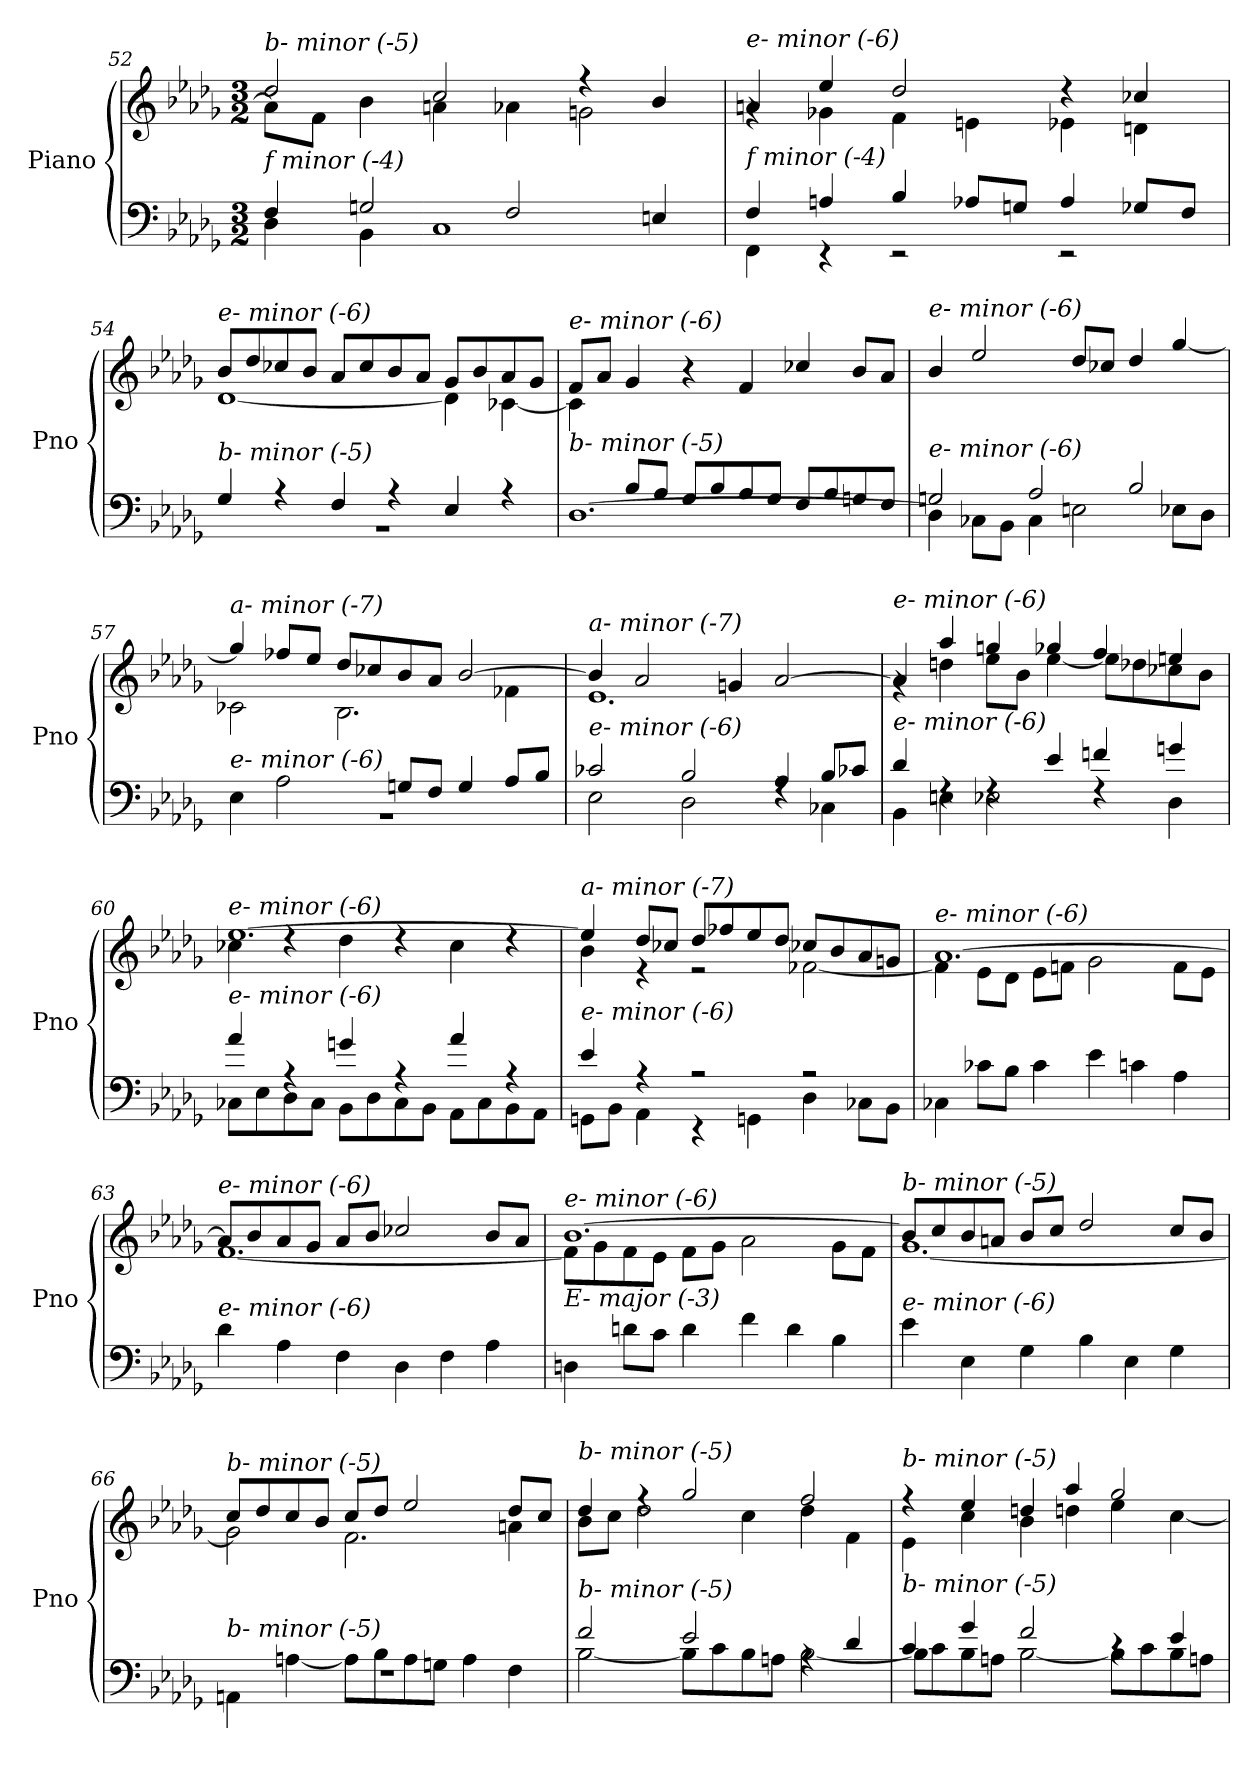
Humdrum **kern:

**kern	**kern
*part1	*part1
*staff2	*staff1
*I"Piano	*
*I'Pno	*
!!LO:LB:g=z
*clefF4	*clefG2
*k[b-e-a-d-g-]	*k[b-e-a-d-g-]
*M3/2	*M3/2
=52	=52
*^	*^
!	!	!LO:TX:i:t=b- minor (-5)	!
!LO:TX:i:t=f minor (-4)	!	!	!
4F/	4D-\	2dd-/	8a-\L]
.	.	.	8f\J
2Gn/	4BB-\	.	4b-\
.	1C	2cc/	4an\
2F/	.	.	4a-X\
.	.	4r	2gn\
4En/	.	4b-/	.
=53	=53	=53	=53
!	!	!LO:TX:i:t=e- minor (-6)	!
!LO:TX:i:t=f minor (-4)	!	!	!
4F/	4FF\	4an/	4rg
4An/	4r	4ee-/	4g-X\
4B-/	2r	2dd-/	4f\
8A-X/L	.	.	4eni\
8Gn/J	.	.	.
4A-/	2r	4r	4e-\
8G-X/L	.	4cc-X/	4dni\
8F/J	.	.	.
=54	=54	=54	=54
!	!	!LO:TX:i:t=e- minor (-6)	!
!LO:TX:i:t=b- minor (-5)	!	!	!
4G-/	1.r	8b-/L	[1d-
.	.	8dd-/	.
4r	.	8cc-X/	.
.	.	8b-/J	.
4F/	.	8a-/L	.
.	.	8cc-/	.
4r	.	8b-/	.
.	.	8a-/J	.
4E-/	.	8g-/L	4d-\]
.	.	8b-/	.
4r	.	8a-/	[4c-X\
.	.	8g-/J	.
=55	=55	=55	=55
*	*^	*	*
!	!	!	!LO:TX:i:t=e- minor (-6)	!
!LO:TX:i:t=b- minor (-5)	!	!	!	!
4ryy	4ryy	[1.D-	8f/L	4c-\]
.	.	.	8a-/J	.
1ryy	8B-/L	.	4g-/	1ryy
.	8A-/J	.	.	.
.	8G-/L	.	4r	.
.	8B-/	.	.	.
.	8A-/	.	4f/	.
.	8G-/J	.	.	.
.	8F/L	.	4cc-X/	.
.	8A-/	.	.	.
4ryy	8Gn/	.	8b-/L	4ryy
.	8F/J	.	8a-/J	.
*	*v	*v	*	*
*	*	*v	*v
!!LO:LB:g=z
=56	=56	=56
!	!	!LO:TX:i:t=e- minor (-6)
!LO:TX:i:t=e- minor (-6)	!	!
2Gn/	4D-\]	4b-/
.	8C-X\L	2ee-/
.	8BB-\J	.
2A-/	4C-\	.
.	2Eni\	8dd-/L
.	.	8cc-X/J
2B-/	.	4dd-/
.	8E-\L	[4gg-/
.	8D-\J	.
=57	=57	=57
*	*	*^
!	!	!LO:TX:i:t=a- minor (-7)	!
!LO:TX:i:t=e- minor (-6)	!	!	!
4E-\	1.r	4gg-/]	2c-X\
2A-\	.	8ff-X/L	.
.	.	8ee-/J	.
.	.	8dd-/L	2.B-\
.	.	8cc-X/	.
8Gn/L	.	8b-/	.
8F/J	.	8a-/J	.
4G/	.	[2b-/	.
8A-/L	.	.	4f-X\
8B-/J	.	.	.
=58	=58	=58	=58
!	!	!LO:TX:i:t=a- minor (-7)	!
!LO:TX:i:t=e- minor (-6)	!	!	!
2c-X/	2E-\	4b-/]	1.e-
.	.	2a-/	.
2B-/	2D-\	.	.
.	.	4gn/	.
4A-/	4rF	[2a-/	.
8B-/L	4C-X\	.	.
8c-X/J	.	.	.
=59	=59	=59	=59
!	!	!LO:TX:i:t=e- minor (-6)	!
!LO:TX:i:t=e- minor (-6)	!	!	!
4d-/	4BB-\	4a-/]	4rg
4rF	4Eni\	4aa-/	4ddn\
4rF	2E-\	4ggn/	8ee-\L
.	.	.	8b-\J
4e-/	.	4gg-X/	[4ee-\
4fn/	4rF	4ff/	8ee-\L]
.	.	.	8dd-X\
4gn/	4D-\	4eeni/	8cc-X\
.	.	.	8b-\J
!!LO:LB:g=z	!!
=60	=60	=60	=60
!	!	!LO:TX:i:t=e- minor (-6)	!
!LO:TX:i:t=e- minor (-6)	!	!	!
4a-/	8C-X\L	[1.ee-	4cc-X\
.	8E-\	.	.
4rA	8D-\	.	4rdd
.	8C-\J	.	.
4gn/	8BB-\L	.	4dd-\
.	8D-\	.	.
4rA	8C-\	.	4rdd
.	8BB-\J	.	.
4a-/	8AA-\L	.	4cc-\
.	8C-\	.	.
4rA	8BB-\	.	4rdd
.	8AA-\J	.	.
=61	=61	=61	=61
!	!	!LO:TX:i:t=a- minor (-7)	!
!LO:TX:i:t=e- minor (-6)	!	!	!
4e-/	8GGn\L	4ee-/]	4b-\
.	8BB-\J	.	.
4r	4AA-\	8dd-/L	4r
.	.	8cc-X/J	.
2r	4r	8dd-/L	2r
.	.	8ff-X/	.
.	4GGn\	8ee-/	.
.	.	8dd-/J	.
2r	4D-\	8cc-X/L	[2f-X\
.	.	8b-/	.
.	8C-X\L	8a-/	.
.	8BB-\J	8gn/J	.
=62	=62	=62	=62
!	!	!LO:TX:i:t=e- minor (-6)	!
!LO:TX:i:t=e- minor (-6)	!	!	!
*v	*v	*	*
4C-X\	[1.a-	4f-\]
8c-X\L	.	8e-\L
8B-\J	.	8d-\J
4c-\	.	8e-\L
.	.	8fn\J
4e-\	.	2g-\
4cn\	.	.
4A-\	.	8f\L
.	.	8e-\J
=63	=63	=63
!	!LO:TX:i:t=e- minor (-6)	!
!LO:TX:i:t=e- minor (-6)	!	!
4d-\	8a-/L]	[1.f
.	8b-/	.
4A-\	8a-/	.
.	8g-/J	.
4F\	8a-/L	.
.	8b-/J	.
4D-\	2cc-X/	.
4F\	.	.
4A-\	8b-/L	.
.	8a-/J	.
!!LO:LB:g=z	!!
=64	=64	=64
!	!LO:TX:i:t=e- minor (-6)	!
!LO:TX:i:t=E- major (-3)	!	!
4Dn\	[1.b-	8f\L]
.	.	8g-\
8dn\L	.	8f\
8c\J	.	8e-\J
4d\	.	8f\L
.	.	8g-\J
4f\	.	2a-\
4d\	.	.
4B-\	.	8g-\L
.	.	8f\J
=65	=65	=65
!	!LO:TX:i:t=b- minor (-5)	!
!LO:TX:i:t=e- minor (-6)	!	!
4e-\	8b-/L]	[1.g-
.	8cc/	.
4E-\	8b-/	.
.	8an/J	.
4G-\	8b-/L	.
.	8cc/J	.
4B-\	2dd-/	.
4E-\	.	.
4G-\	8cc/L	.
.	8b-/J	.
=66	=66	=66
*^	*	*
!	!	!LO:TX:i:t=b- minor (-5)	!
!LO:TX:i:t=b- minor (-5)	!	!	!
1.rF	4AAn\	8cc/L	2g-\]
.	.	8dd-/	.
.	[4An\	8cc/	.
.	.	8b-/J	.
.	8A\L]	8cc/L	2.f\
.	8B-\	8dd-/J	.
.	8A\	2ee-/	.
.	8Gn\J	.	.
.	4A\	.	.
.	4F\	8dd-/L	4an\
.	.	8cc/J	.
=67	=67	=67	=67
!	!	!LO:TX:i:t=b- minor (-5)	!
!LO:TX:i:t=b- minor (-5)	!	!	!
2f/	[2B-\	4dd-/	8b-\L
.	.	.	8cc\J
.	.	4rff	2dd-\
2e-/	8B-\L]	2gg-/	.
.	8c\	.	.
.	8B-\	.	4cc\
.	8An\J	.	.
4rA	[2B-\	2ff/	4dd-\
4d-/	.	.	4f\
!!LO:PB:g=z	!!
=68	=68	=68	=68
!	!	!LO:TX:i:t=b- minor (-5)	!
!LO:TX:i:t=b- minor (-5)	!	!	!
4c/	8B-\L]	4r	4e-\
.	8c\	.	.
4g-/	8B-\	4ee-/	4cc\
.	8An\J	.	.
2f/	[2B-\	4ddn/	4b-\
.	.	4aa-/	4ddn\
4rc	8B-\L]	2gg-/	4ee-\
.	8c\	.	.
4e-/	8B-\	.	[4cc\
.	8An\J	.	.
*v	*v	*	*
*	*v	*v
=	=
*-	*-
